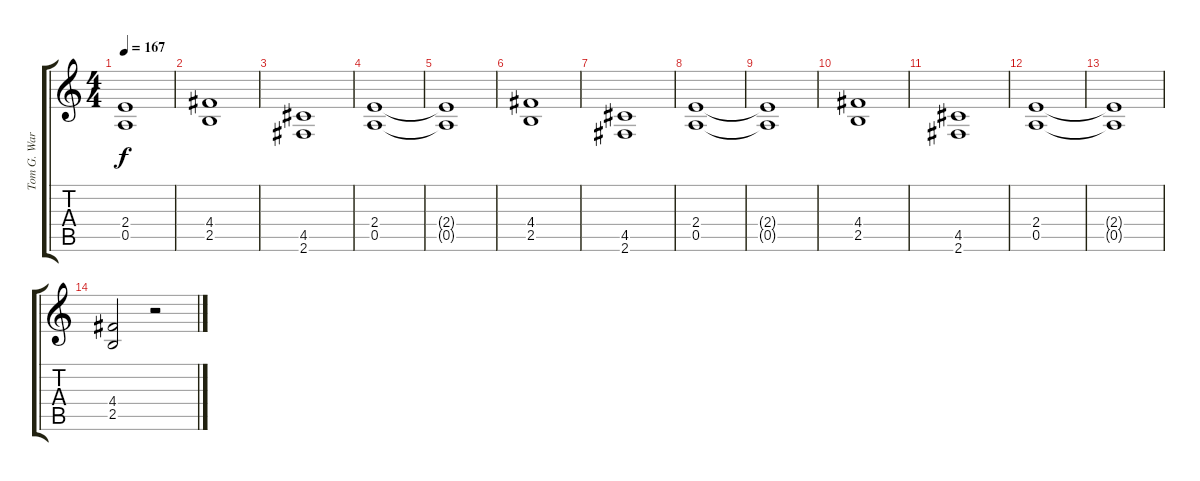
\track ("Tom G. Warrior (Rhythm)" "Tom G. War") {instrument overdrivenguitar}
\staff {score tabs}
\tuning (E4 B3 G3 D3 A2 E2) {hide}
\ts (4 4)
\tempo 167
\clef g2
\ks c
(2.4{t} 0.5{t}).1{dy f} |
(4.4 2.5).1 |
(4.5 2.6).1 |
(2.4 0.5).1 |
(2.4{t} 0.5{t}).1 |
(4.4 2.5).1 |
(4.5 2.6).1 |
(2.4 0.5).1 |
(2.4{t} 0.5{t}).1 |
(4.4 2.5).1 |
(4.5 2.6).1 |
(2.4 0.5).1 |
(2.4{t} 0.5{t}).1 |
(4.4 2.5).2 r.2
